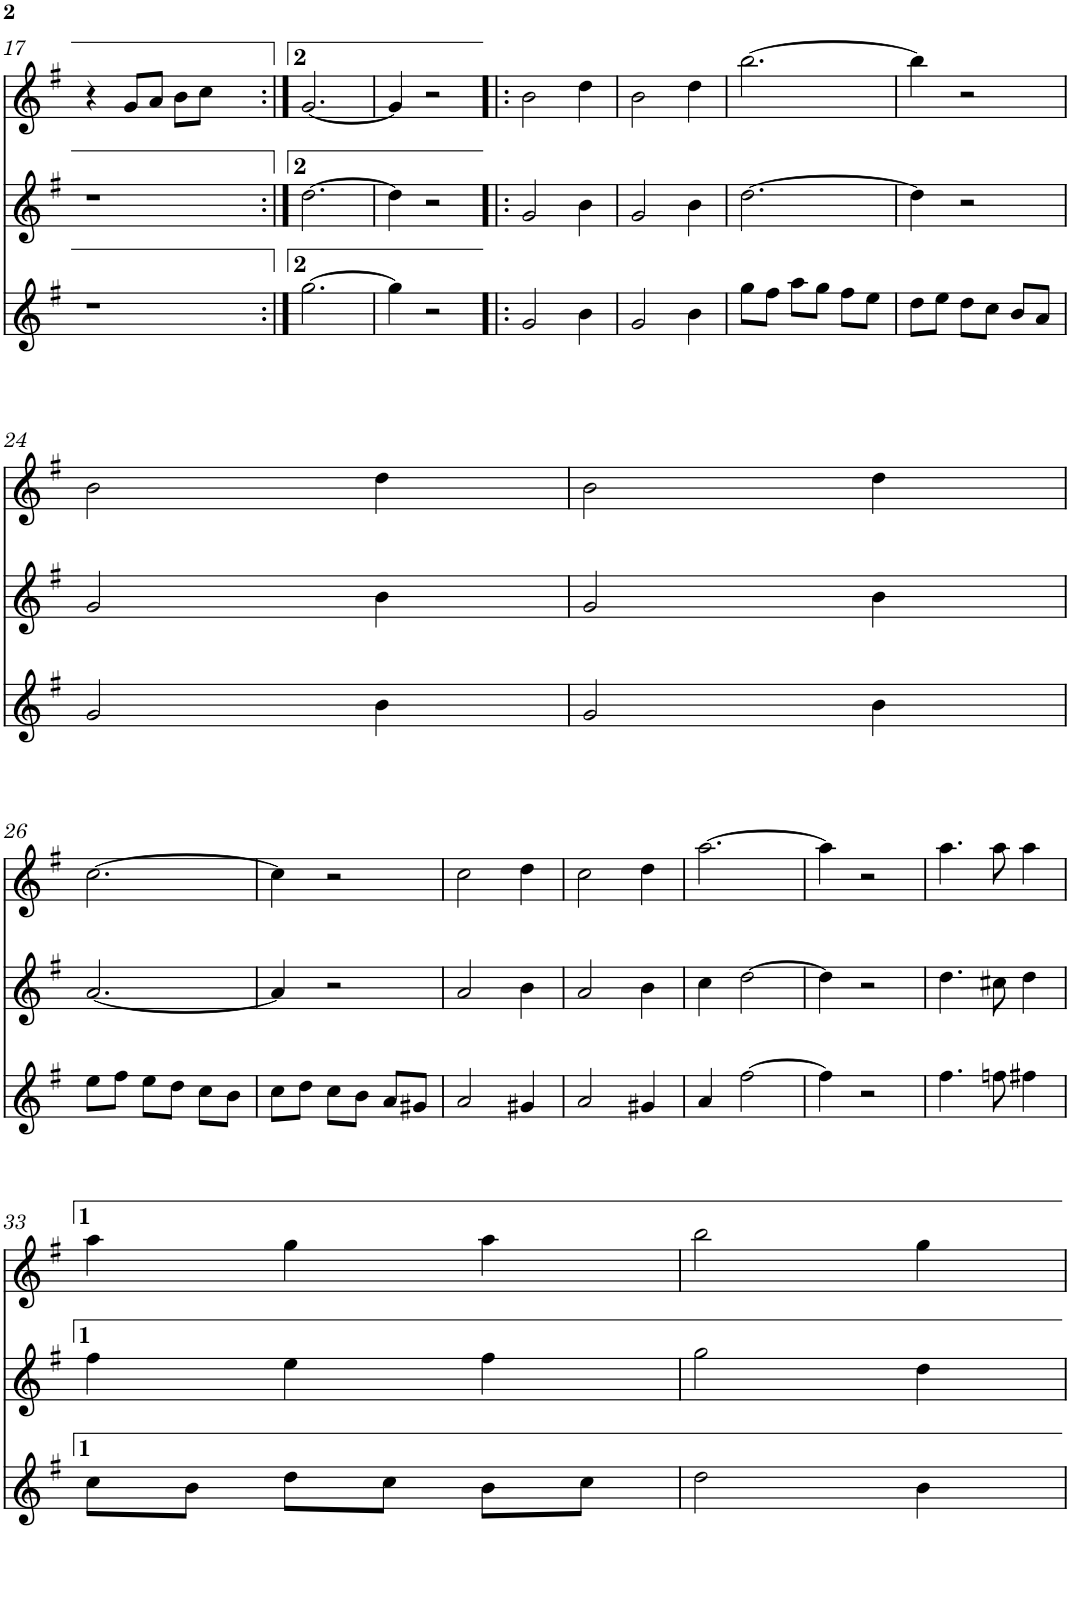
**kern	**kern	**kern
*part3	*part2	*part1
*staff3	*staff2	*staff1
*I"Gralla 3	*I"Gralla 2	*I"Gralla 1
!!LO:PB:g=z
*clefG2	*clefG2	*clefG2
*k[f#]	*k[f#]	*k[f#]
*M3/4	*M3/4	*M3/4
=17	=17	=17
2.r	2.r	4r
.	.	8g/L
.	.	8a/J
.	.	8b\L
.	.	8cc\J
4ryy	4ryy	4ryy
=18:|!	=18:|!	=18:|!
[2.gg\	[2.dd\	[2.g/
=19	=19	=19
4gg\]	4dd\]	4g/]
2r	2r	2r
=20!|:	=20!|:	=20!|:
2g/	2g/	2b\
4b\	4b\	4dd\
=21	=21	=21
2g/	2g/	2b\
4b\	4b\	4dd\
=22	=22	=22
8gg\L	[2.dd\	[2.bb\
8ff#\J	.	.
8aa\L	.	.
8gg\J	.	.
8ff#\L	.	.
8ee\J	.	.
=23	=23	=23
8dd\L	4dd\]	4bb\]
8ee\J	.	.
8dd\L	2r	2r
8cc\J	.	.
8b/L	.	.
8a/J	.	.
!!LO:LB:g=z
=24	=24	=24
2g/	2g/	2b\
4b\	4b\	4dd\
=25	=25	=25
2g/	2g/	2b\
4b\	4b\	4dd\
!!LO:LB:g=z
=26	=26	=26
8ee\L	[2.a/	[2.cc\
8ff#\J	.	.
8ee\L	.	.
8dd\J	.	.
8cc\L	.	.
8b\J	.	.
=27	=27	=27
8cc\L	4a/]	4cc\]
8dd\J	.	.
8cc\L	2r	2r
8b\J	.	.
8a/L	.	.
8g#X/J	.	.
=28	=28	=28
2a/	2a/	2cc\
4g#X/	4b\	4dd\
=29	=29	=29
2a/	2a/	2cc\
4g#X/	4b\	4dd\
=30	=30	=30
4a/	4cc\	[2.aa\
[2ff#\	[2dd\	.
=31	=31	=31
4ff#\]	4dd\]	4aa\]
2r	2r	2r
=32	=32	=32
4.ff#\	4.dd\	4.aa\
8ffn\	8cc#X\	8aa\
4ff#X\	4dd\	4aa\
!!LO:LB:g=z
=33	=33	=33
8cc\L	4ff#\	4aa\
8b\J	.	.
8dd\L	4ee\	4gg\
8cc\J	.	.
8b\L	4ff#\	4aa\
8cc\J	.	.
=34	=34	=34
2dd\	2gg\	2bb\
4b\	4dd\	4gg\
=	=	=
*-	*-	*-
